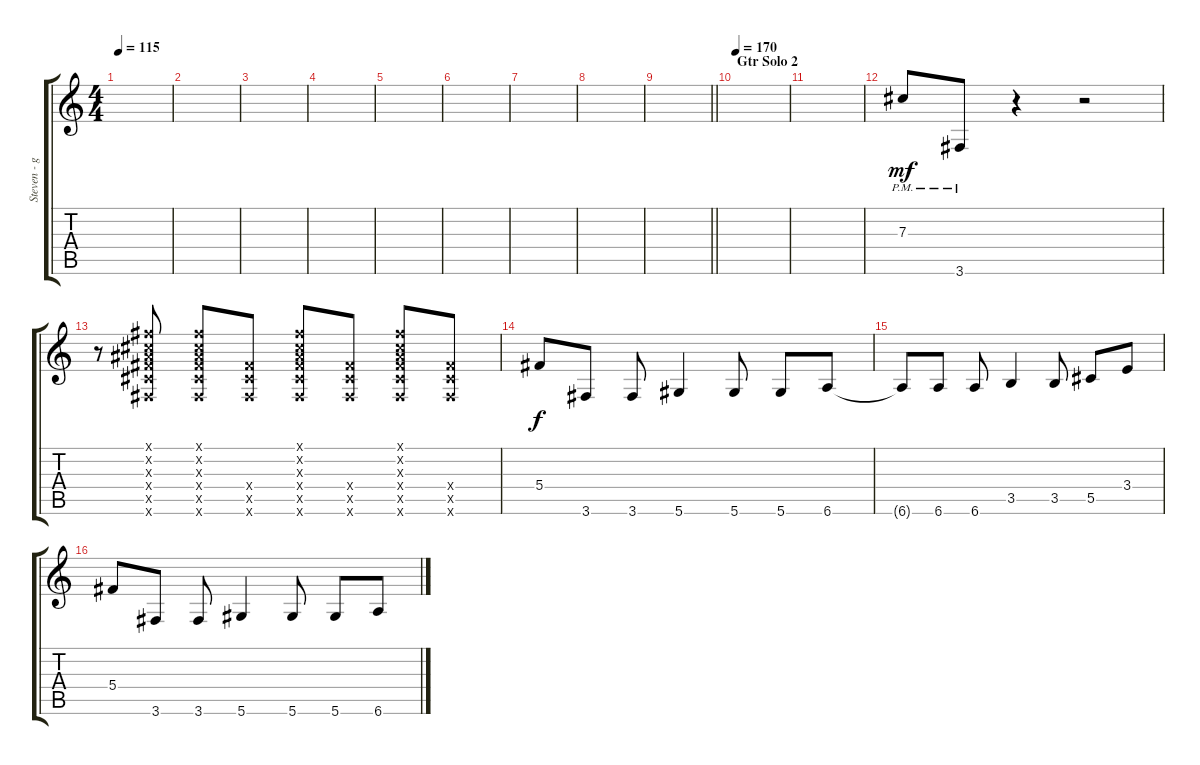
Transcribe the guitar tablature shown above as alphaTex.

\track ("Steven - gtr2" "Steven - g") {instrument electricguitarjazz}
\staff {score tabs}
\tuning (Eb4 Bb3 Gb3 Db3 Ab2 Eb2) {hide}
\ts (4 4)
\tempo 115
\clef g2
\ks c
|
|
|
|
|
|
|
|
\barLineRight lightlight
|
\section ("" "Gtr Solo 2")
\tempo 170
|
|
7.3{pm}.8{dy mf volume 15 instrument distortionguitar} 3.6{pm}.8 r.4 r.2 |
r.8 (3.1{x} 3.2{x} 4.3{x} 5.4{x} 5.5{x} 3.6{x}).8 (3.1{x} 3.2{x} 4.3{x} 5.4{x} 5.5{x} 3.6{x}).8 (5.4{x} 5.5{x} 3.6{x}).8 (3.1{x} 3.2{x} 4.3{x} 5.4{x} 5.5{x} 3.6{x}).8 (5.4{x} 5.5{x} 3.6{x}).8 (3.1{x} 3.2{x} 4.3{x} 5.4{x} 5.5{x} 3.6{x}).8 (5.4{x} 5.5{x} 3.6{x}).8 |
5.4.8{dy f volume 11} 3.6.8 3.6.8 5.6.4 5.6.8 5.6.8 6.6.8 |
6.6{t}.8 6.6.8 6.6.8 3.5.4 3.5.8 5.5.8 3.4.8 |
5.4.8 3.6.8 3.6.8 5.6.4 5.6.8 5.6.8 6.6.8
